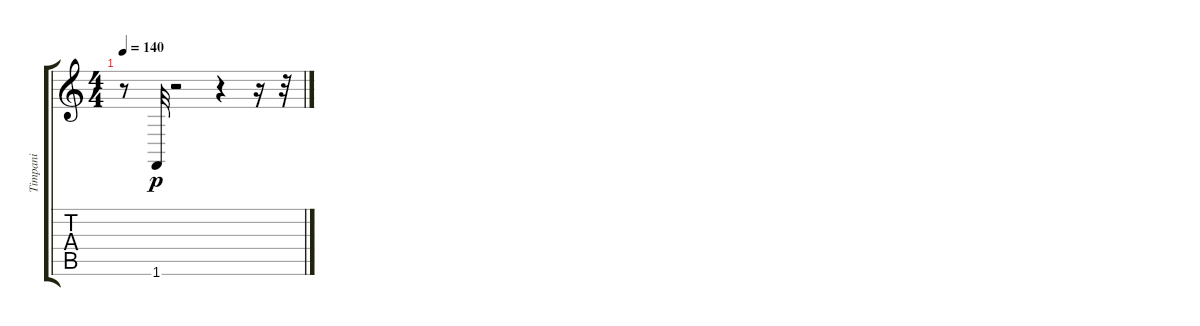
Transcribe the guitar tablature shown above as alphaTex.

\track ("Timpani" "Timpani") {instrument timpani}
\staff {score tabs}
\tuning (E4 B3 G3 D3 A2 E2) {hide}
\ts (4 4)
\tempo 140
\clef g2
\ks c
r.8{dy mp} 1.6.32{dy p} r.2 r.4 r.16 r.32
